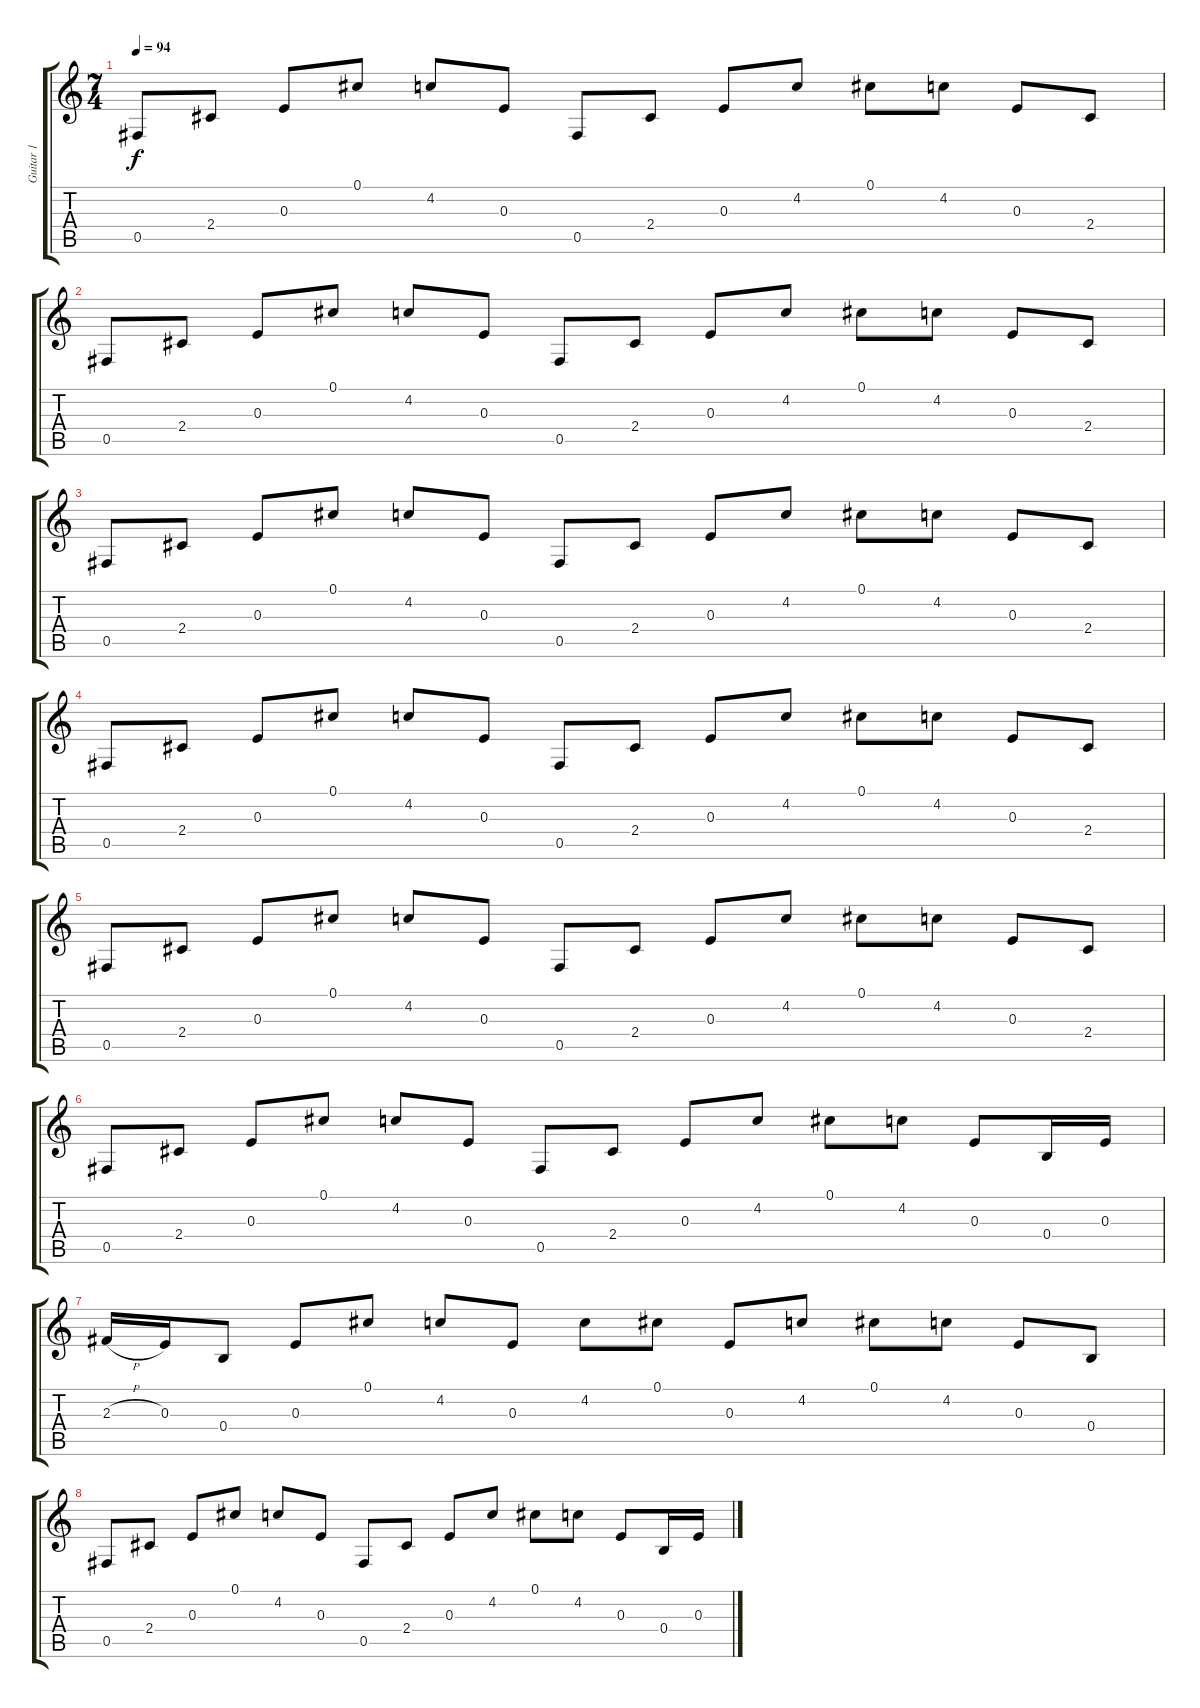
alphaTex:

\track ("Guitar 1" "Guitar 1") {instrument acousticguitarnylon}
\staff {score tabs}
\tuning (Db4 Ab3 E3 B2 Gb2 Db2) {hide}
\ts (7 4)
\tempo 94
\clef g2
\ks c
0.5.8{dy f} 2.4.8 0.3.8 0.1.8 4.2.8 0.3.8 0.5.8 2.4.8 0.3.8 4.2.8 0.1.8 4.2.8 0.3.8 2.4.8 |
0.5.8 2.4.8 0.3.8 0.1.8 4.2.8 0.3.8 0.5.8 2.4.8 0.3.8 4.2.8 0.1.8 4.2.8 0.3.8 2.4.8 |
0.5.8 2.4.8 0.3.8 0.1.8 4.2.8 0.3.8 0.5.8 2.4.8 0.3.8 4.2.8 0.1.8 4.2.8 0.3.8 2.4.8 |
0.5.8 2.4.8 0.3.8 0.1.8 4.2.8 0.3.8 0.5.8 2.4.8 0.3.8 4.2.8 0.1.8 4.2.8 0.3.8 2.4.8 |
0.5.8 2.4.8 0.3.8 0.1.8 4.2.8 0.3.8 0.5.8 2.4.8 0.3.8 4.2.8 0.1.8 4.2.8 0.3.8 2.4.8 |
0.5.8 2.4.8 0.3.8 0.1.8 4.2.8 0.3.8 0.5.8 2.4.8 0.3.8 4.2.8 0.1.8 4.2.8 0.3.8 0.4.16 0.3.16 |
2.3{h}.16 0.3.16 0.4.8 0.3.8 0.1.8 4.2.8 0.3.8 4.2.8 0.1.8 0.3.8 4.2.8 0.1.8 4.2.8 0.3.8 0.4.8 |
0.5.8 2.4.8 0.3.8 0.1.8 4.2.8 0.3.8 0.5.8 2.4.8 0.3.8 4.2.8 0.1.8 4.2.8 0.3.8 0.4.16 0.3.16
